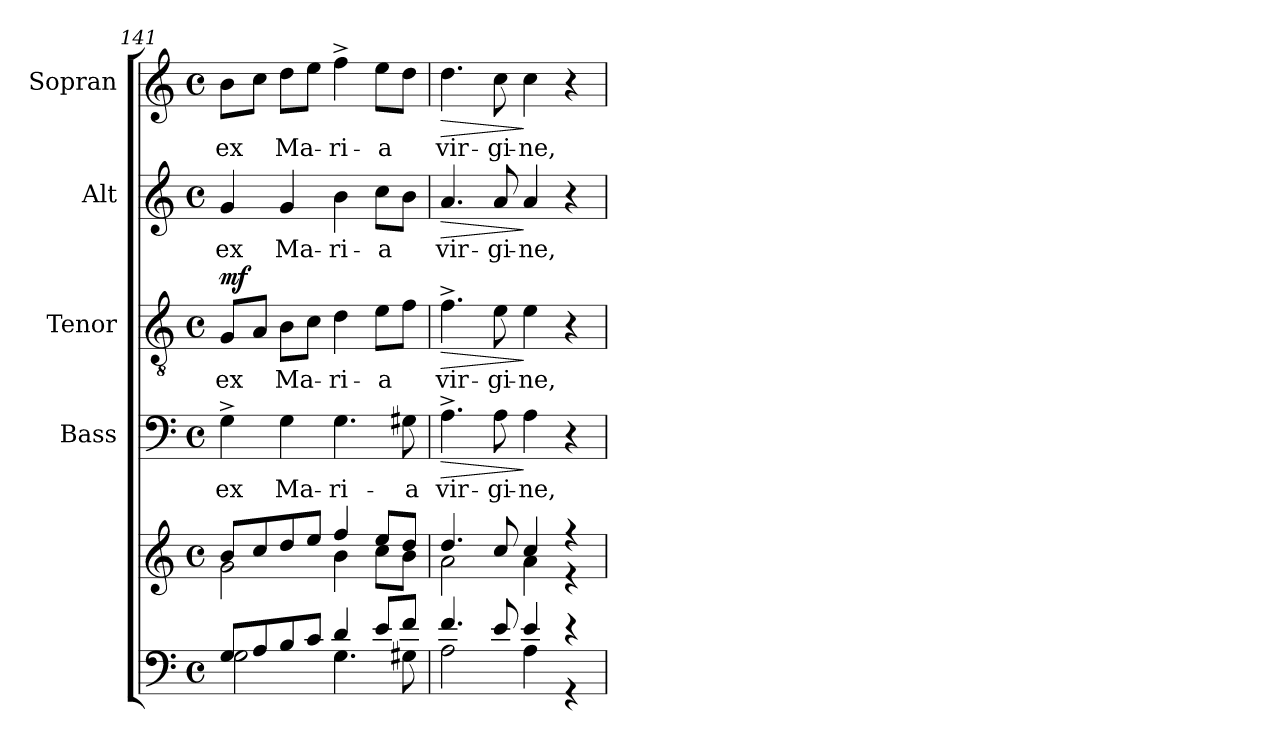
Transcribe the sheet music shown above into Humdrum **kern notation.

**kern	**kern	**kern	**text	**dynam	**kern	**text	**dynam	**kern	**text	**dynam	**kern	**text	**dynam
*part5	*part5	*part4	*part4	*part4	*part3	*part3	*part3	*part2	*part2	*part2	*part1	*part1	*part1
*staff6	*staff5	*staff4	*staff4	*staff4	*staff3	*staff3	*staff3	*staff2	*staff2	*staff2	*staff1	*staff1	*staff1
*	*	*I"Bass	*	*	*I"Tenor	*	*	*I"Alt	*	*	*I"Sopran	*	*
*	*	*I'B.	*	*	*I'T.	*	*	*I'A.	*	*	*I'S.	*	*
*clefF4	*clefG2	*clefF4	*	*	*clefGv2	*	*	*clefG2	*	*	*clefG2	*	*
*k[]	*k[]	*k[]	*	*	*k[]	*	*	*k[]	*	*	*k[]	*	*
*C:	*C:	*C:	*	*	*C:	*	*	*C:	*	*	*C:	*	*
*M4/4	*M4/4	*M4/4	*	*	*M4/4	*	*	*M4/4	*	*	*M4/4	*	*
*met(c)	*met(c)	*met(c)	*	*	*met(c)	*	*	*met(c)	*	*	*met(c)	*	*
=141	=141	=141	=141	=141	=141	=141	=141	=141	=141	=141	=141	=141	=141
*^	*^	*	*	*	*	*	*	*	*	*	*	*	*
!	!	!	!	!	!LO:LY:b	!	!	!LO:LY:b	!LO:DY:a	!	!LO:LY:b	!	!	!LO:LY:b	!
8G/L	2G\	8b/L	2g\	4G^>\	ex	.	8G/L	ex	mf	4g/	ex	.	8b\L	ex	.
8A/	.	8cc/	.	.	.	.	8A/J	.	.	.	.	.	8cc\J	.	.
!	!	!	!	!	!LO:LY:b	!	!	!LO:LY:b	!	!	!LO:LY:b	!	!	!LO:LY:b	!
8B/	.	8dd/	.	4G\	Ma-	.	8B\L	Ma-	.	4g/	Ma-	.	8dd\L	Ma-	.
8c/J	.	8ee/J	.	.	.	.	8c\J	.	.	.	.	.	8ee\J	.	.
!	!	!	!	!	!LO:LY:b	!	!	!LO:LY:b	!	!	!LO:LY:b	!	!	!LO:LY:b	!
4d/	4.G\	4ff/	4b\	4.G\	-ri-	.	4d\	-ri-	.	4b\	-ri-	.	4ff^>\	-ri-	.
!	!	!	!	!	!	!	!	!LO:LY:b	!	!	!LO:LY:b	!	!	!LO:LY:b	!
8e/L	.	8ee/L	8cc\L	.	.	.	8e\L	-a	.	8cc\L	-a	.	8ee\L	-a	.
!	!	!	!	!	!LO:LY:b	!	!	!	!	!	!	!	!	!	!
8f/J	8G#X\	8dd/J	8b\J	8G#X\	-a	.	8f\J	.	.	8b\J	.	.	8dd\J	.	.
!!LO:PB:g=z
=142	=142	=142	=142	=142	=142	=142	=142	=142	=142	=142	=142	=142	=142	=142	=142
!	!	!	!	!	!LO:LY:b	!LO:HP:b	!	!LO:LY:b	!LO:HP:b	!	!LO:LY:b	!LO:HP:b	!	!LO:LY:b	!LO:HP:b
4.f/	2A\	4.dd/	2a\	4.A^>\	vir-	>	4.f^>\	vir-	>	4.a/	vir-	>	4.dd\	vir-	>
!	!	!	!	!	!LO:LY:b	!	!	!LO:LY:b	!	!	!LO:LY:b	!	!	!LO:LY:b	!
8e/	.	8cc/	.	8A\	-gi-	.	8e\	-gi-	.	8a/	-gi-	.	8cc\	-gi-	.
!	!	!	!	!	!LO:LY:b	!	!	!LO:LY:b	!	!	!LO:LY:b	!	!	!LO:LY:b	!
4e/	4A\	4cc/	4a\	4A\	-ne,	]	4e\	-ne,	]	4a/	-ne,	]	4cc\	-ne,	]
4r	4r	4r	4r	4r	.	.	4r	.	.	4r	.	.	4r	.	.
*v	*v	*	*	*	*	*	*	*	*	*	*	*	*	*	*
*	*v	*v	*	*	*	*	*	*	*	*	*	*	*	*
=	=	=	=	=	=	=	=	=	=	=	=	=	=
*-	*-	*-	*-	*-	*-	*-	*-	*-	*-	*-	*-	*-	*-
